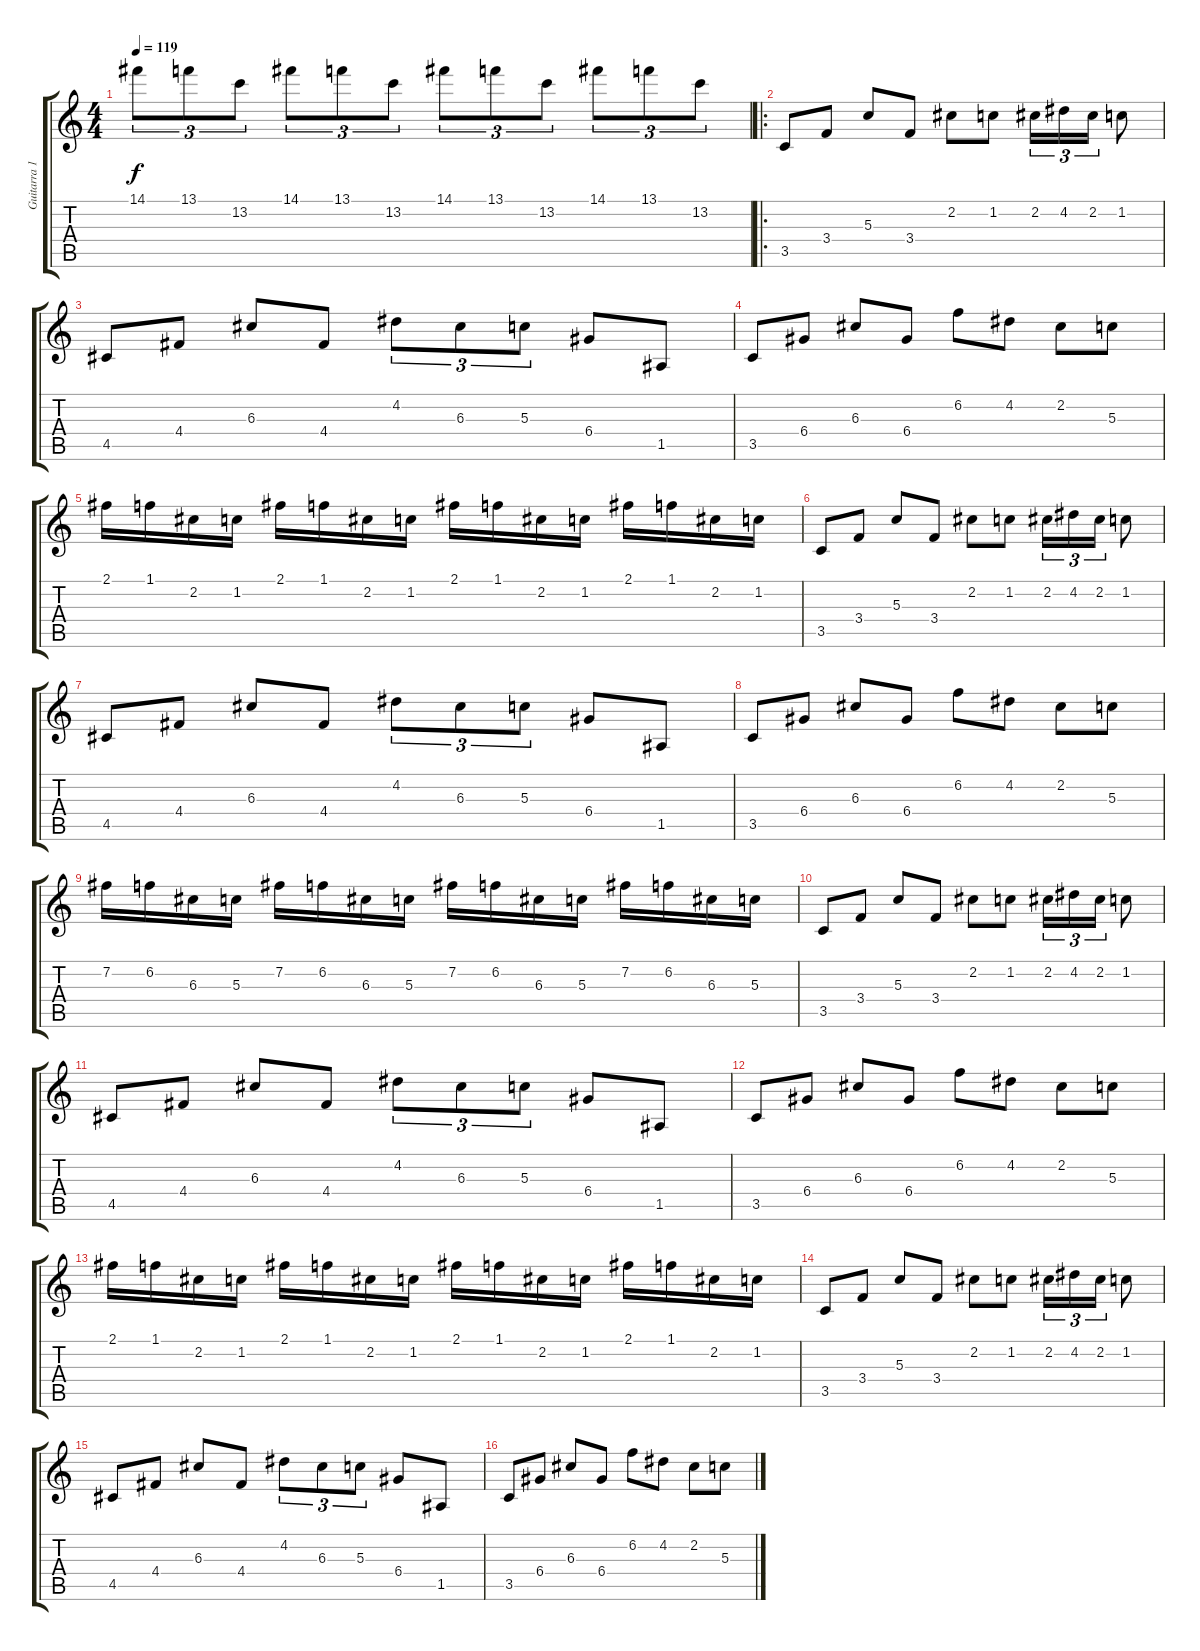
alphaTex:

\track ("Guitarra 1" "Guitarra 1") {instrument distortionguitar}
\staff {score tabs}
\tuning (E4 B3 G3 D3 A2 E2) {hide}
\ts (4 4)
\tempo 119
\clef g2
\ks c
14.1.8{tu (3 2) dy f} 13.1.8{tu (3 2)} 13.2.8{tu (3 2)} 14.1.8{tu (3 2)} 13.1.8{tu (3 2)} 13.2.8{tu (3 2)} 14.1.8{tu (3 2)} 13.1.8{tu (3 2)} 13.2.8{tu (3 2)} 14.1.8{tu (3 2)} 13.1.8{tu (3 2)} 13.2.8{tu (3 2)} |
\ro
3.5.8 3.4.8 5.3.8 3.4.8 2.2.8 1.2.8 2.2.16{tu (3 2)} 4.2.16{tu (3 2)} 2.2.16{tu (3 2)} 1.2.8 |
4.5.8 4.4.8 6.3.8 4.4.8 4.2.8{tu (3 2)} 6.3.8{tu (3 2)} 5.3.8{tu (3 2)} 6.4.8 1.5.8 |
3.5.8 6.4.8 6.3.8 6.4.8 6.2.8 4.2.8 2.2.8 5.3.8 |
2.1.16 1.1.16 2.2.16 1.2.16 2.1.16 1.1.16 2.2.16 1.2.16 2.1.16 1.1.16 2.2.16 1.2.16 2.1.16 1.1.16 2.2.16 1.2.16 |
3.5.8 3.4.8 5.3.8 3.4.8 2.2.8 1.2.8 2.2.16{tu (3 2)} 4.2.16{tu (3 2)} 2.2.16{tu (3 2)} 1.2.8 |
4.5.8 4.4.8 6.3.8 4.4.8 4.2.8{tu (3 2)} 6.3.8{tu (3 2)} 5.3.8{tu (3 2)} 6.4.8 1.5.8 |
3.5.8 6.4.8 6.3.8 6.4.8 6.2.8 4.2.8 2.2.8 5.3.8 |
7.2.16 6.2.16 6.3.16 5.3.16 7.2.16 6.2.16 6.3.16 5.3.16 7.2.16 6.2.16 6.3.16 5.3.16 7.2.16 6.2.16 6.3.16 5.3.16 |
3.5.8 3.4.8 5.3.8 3.4.8 2.2.8 1.2.8 2.2.16{tu (3 2)} 4.2.16{tu (3 2)} 2.2.16{tu (3 2)} 1.2.8 |
4.5.8 4.4.8 6.3.8 4.4.8 4.2.8{tu (3 2)} 6.3.8{tu (3 2)} 5.3.8{tu (3 2)} 6.4.8 1.5.8 |
3.5.8 6.4.8 6.3.8 6.4.8 6.2.8 4.2.8 2.2.8 5.3.8 |
2.1.16 1.1.16 2.2.16 1.2.16 2.1.16 1.1.16 2.2.16 1.2.16 2.1.16 1.1.16 2.2.16 1.2.16 2.1.16 1.1.16 2.2.16 1.2.16 |
3.5.8 3.4.8 5.3.8 3.4.8 2.2.8 1.2.8 2.2.16{tu (3 2)} 4.2.16{tu (3 2)} 2.2.16{tu (3 2)} 1.2.8 |
4.5.8 4.4.8 6.3.8 4.4.8 4.2.8{tu (3 2)} 6.3.8{tu (3 2)} 5.3.8{tu (3 2)} 6.4.8 1.5.8 |
3.5.8 6.4.8 6.3.8 6.4.8 6.2.8 4.2.8 2.2.8 5.3.8
